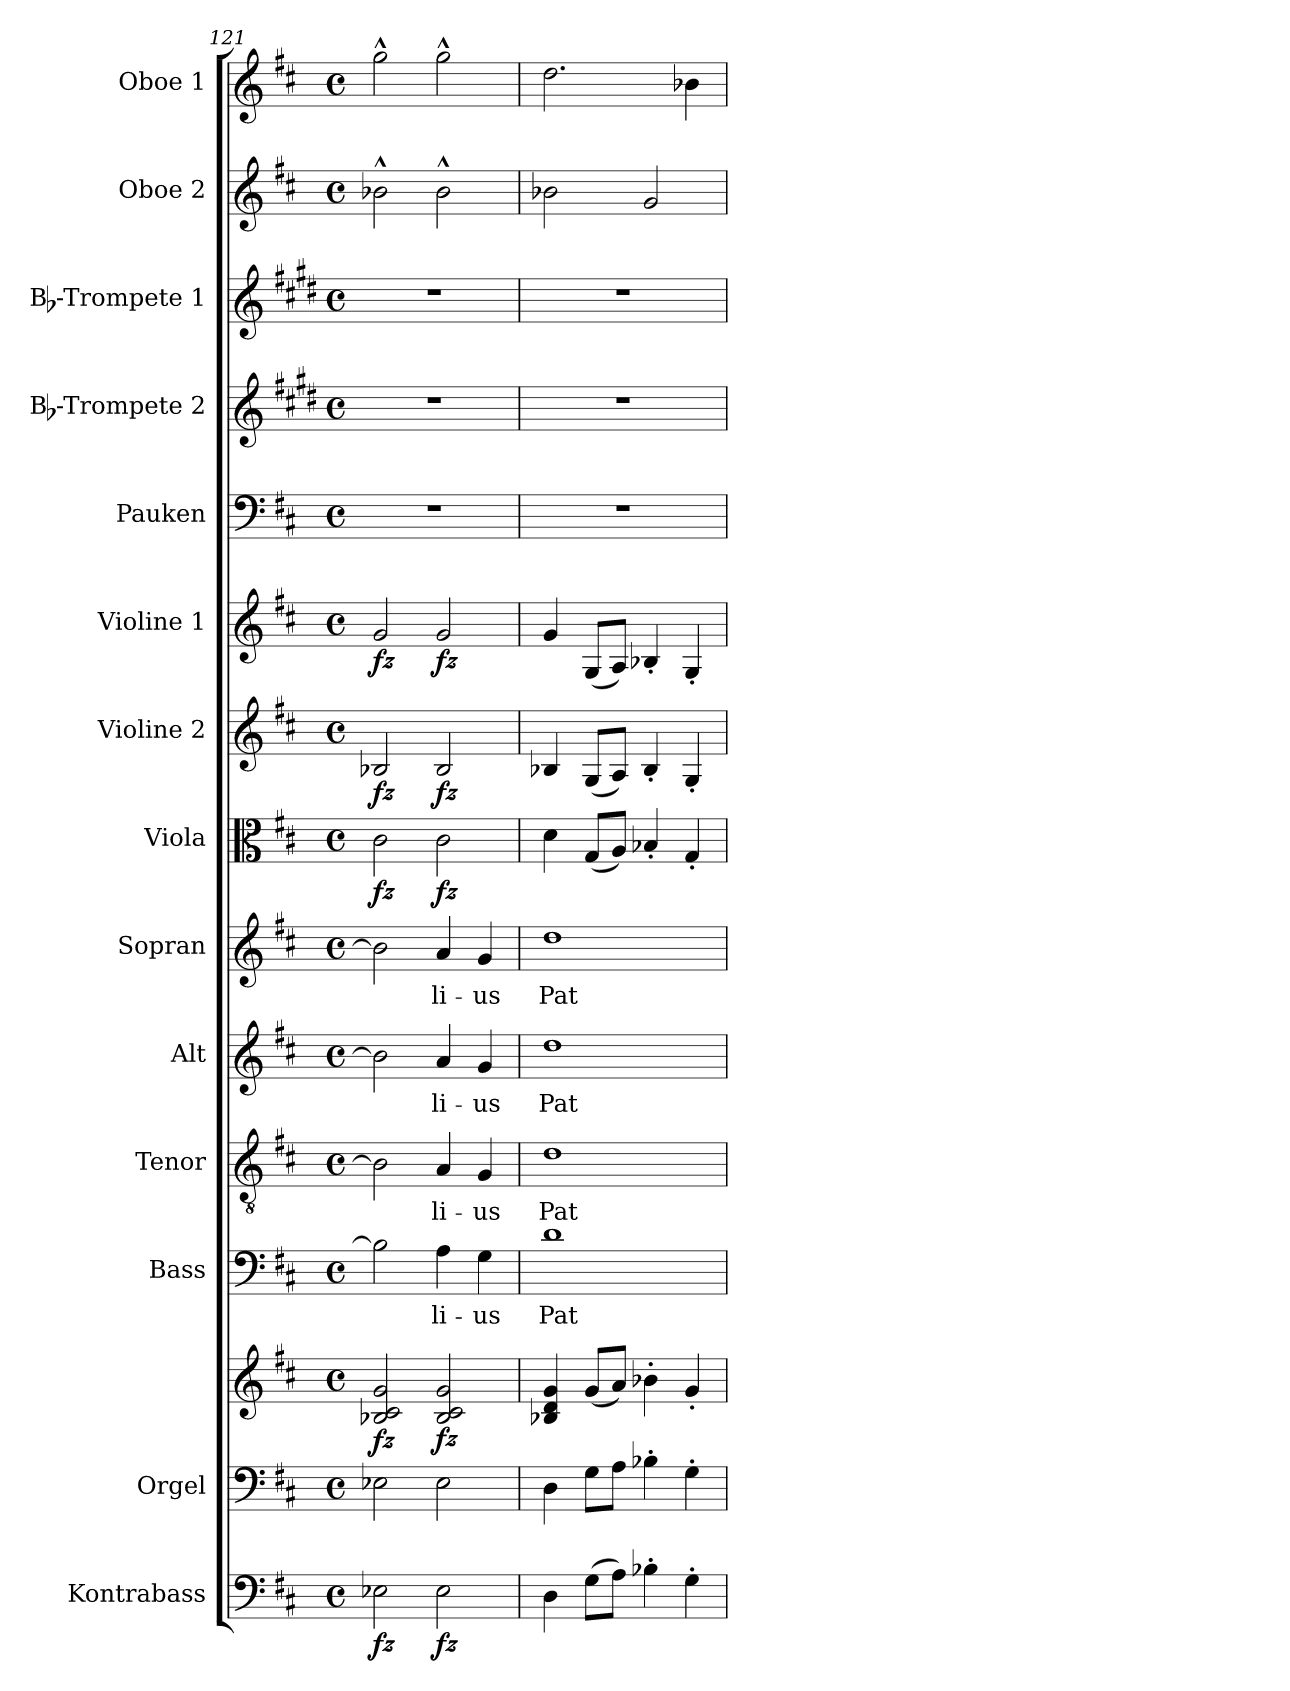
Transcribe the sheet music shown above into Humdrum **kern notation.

**kern	**dynam	**kern	**kern	**dynam	**kern	**text	**kern	**text	**kern	**text	**kern	**text	**kern	**dynam	**kern	**dynam	**kern	**dynam	**kern	**kern	**kern	**kern	**kern
*part14	*part14	*part13	*part13	*part13	*part12	*part12	*part11	*part11	*part10	*part10	*part9	*part9	*part8	*part8	*part7	*part7	*part6	*part6	*part5	*part4	*part3	*part2	*part1
*staff15	*staff15	*staff14	*staff13	*staff13/14	*staff12	*staff12	*staff11	*staff11	*staff10	*staff10	*staff9	*staff9	*staff8	*staff8	*staff7	*staff7	*staff6	*staff6	*staff5	*staff4	*staff3	*staff2	*staff1
*I"Kontrabass	*	*I"Orgel	*	*	*I"Bass	*	*I"Tenor	*	*I"Alt	*	*I"Sopran	*	*I"Viola	*	*I"Violine 2	*	*I"Violine 1	*	*I"Pauken	*I"Bb-Trompete 2	*I"Bb-Trompete 1	*I"Oboe 2	*I"Oboe 1
*I'Kb.	*	*I'Org.	*	*	*I'B.	*	*I'T.	*	*I'A.	*	*I'S.	*	*I'Vla.	*	*I'Vl. 2	*	*I'Vl. 1	*	*I'Pk.	*I'Bb Trp. 2	*I'Bb Trp. 1	*I'Ob. 2	*I'Ob. 1
*clefF4	*	*clefF4	*clefG2	*	*clefF4	*	*clefGv2	*	*clefG2	*	*clefG2	*	*clefC3	*	*clefG2	*	*clefG2	*	*clefF4	*clefG2	*clefG2	*clefG2	*clefG2
*ITrd7c12	*	*	*	*	*	*	*	*	*	*	*	*	*	*	*	*	*	*	*	*ITrd1c2	*ITrd1c2	*	*
*k[f#c#]	*	*k[f#c#]	*k[f#c#]	*	*k[f#c#]	*	*k[f#c#]	*	*k[f#c#]	*	*k[f#c#]	*	*k[f#c#]	*	*k[f#c#]	*	*k[f#c#]	*	*k[f#c#]	*k[f#c#]	*k[f#c#]	*k[f#c#]	*k[f#c#]
*D:	*	*D:	*D:	*	*D:	*	*D:	*	*D:	*	*D:	*	*D:	*	*D:	*	*D:	*	*D:	*D:	*D:	*D:	*D:
*M4/4	*	*M4/4	*M4/4	*	*M4/4	*	*M4/4	*	*M4/4	*	*M4/4	*	*M4/4	*	*M4/4	*	*M4/4	*	*M4/4	*M4/4	*M4/4	*M4/4	*M4/4
*met(c)	*	*met(c)	*met(c)	*	*met(c)	*	*met(c)	*	*met(c)	*	*met(c)	*	*met(c)	*	*met(c)	*	*met(c)	*	*met(c)	*met(c)	*met(c)	*met(c)	*met(c)
=121	=121	=121	=121	=121	=121	=121	=121	=121	=121	=121	=121	=121	=121	=121	=121	=121	=121	=121	=121	=121	=121	=121	=121
!	!LO:DY:b	!	!	!LO:DY:b	!	!	!	!	!	!	!	!	!	!LO:DY:b	!	!LO:DY:b	!	!LO:DY:b	!	!	!	!	!
2EE-X\	fz	2E-X\	2B-X/ 2c#/ 2g/	fz	2B-\]	.	2B-\]	.	2b-\]	.	2b-\]	.	2c#\	fz	2B-X/	fz	2g/	fz	1r	1r	1r	2b-X^^>\	2gg^^>\
!	!LO:DY:b	!	!	!LO:DY:b	!	!LO:LY:b	!	!LO:LY:b	!	!LO:LY:b	!	!LO:LY:b	!	!LO:DY:b	!	!LO:DY:b	!	!LO:DY:b	!	!	!	!	!
2EE-\	fz	2E-\	2B-/ 2c#/ 2g/	fz	4A\	-li-	4A/	-li-	4a/	-li-	4a/	-li-	2c#\	fz	2B-/	fz	2g/	fz	.	.	.	2b-^^>\	2gg^^>\
!	!	!	!	!	!	!LO:LY:b	!	!LO:LY:b	!	!LO:LY:b	!	!LO:LY:b	!	!	!	!	!	!	!	!	!	!	!
.	.	.	.	.	4G\	-us	4G/	-us	4g/	-us	4g/	-us	.	.	.	.	.	.	.	.	.	.	.
=122	=122	=122	=122	=122	=122	=122	=122	=122	=122	=122	=122	=122	=122	=122	=122	=122	=122	=122	=122	=122	=122	=122	=122
!	!	!	!	!	!	!LO:LY:b	!	!LO:LY:b	!	!LO:LY:b	!	!LO:LY:b	!	!	!	!	!	!	!	!	!	!	!
4DD\	.	4D\	4B-X/ 4d/ 4g/	.	1d	Pat-	1d	Pat-	1dd	Pat-	1dd	Pat-	4d\	.	4B-X/	.	4g/	.	1r	1r	1r	2b-X\	2.dd\
(>8GG\L	.	8G\L	(<8g/L	.	.	.	.	.	.	.	.	.	(<8G/L	.	(<8G/L	.	(<8G/L	.	.	.	.	.	.
8AA\J)	.	8A\J	8a/J)	.	.	.	.	.	.	.	.	.	8A/J)	.	8A/J)	.	8A/J)	.	.	.	.	.	.
4BB-X'>\	.	4B-X'>\	4b-X'>\	.	.	.	.	.	.	.	.	.	4B-X'</	.	4B-'</	.	4B-X'</	.	.	.	.	2g/	.
4GG'>\	.	4G'>\	4g'</	.	.	.	.	.	.	.	.	.	4G'</	.	4G'</	.	4G'</	.	.	.	.	.	4b-X\
=	=	=	=	=	=	=	=	=	=	=	=	=	=	=	=	=	=	=	=	=	=	=	=
*-	*-	*-	*-	*-	*-	*-	*-	*-	*-	*-	*-	*-	*-	*-	*-	*-	*-	*-	*-	*-	*-	*-	*-
